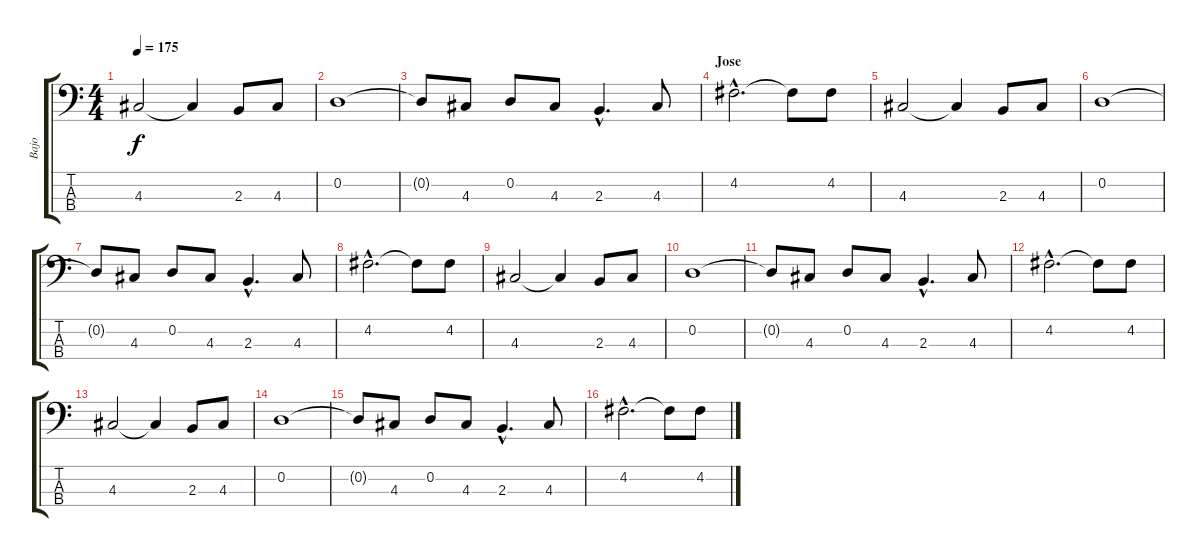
\track ("Bajo" "Bajo") {instrument electricbassfinger}
\staff {score tabs}
\tuning (G2 D2 A1 E1) {hide}
\ts (4 4)
\tempo 175
\clef f4
\ks c
4.3.2{dy f} 4.3{t}.4 2.3.8 4.3.8 |
0.2.1 |
0.2{t}.8 4.3.8 0.2.8 4.3.8 2.3{hac}.4{d} 4.3.8 |
\section ("" "Jose")
4.2{hac}.2{d} 4.2{t}.8 4.2.8 |
4.3.2 4.3{t}.4 2.3.8 4.3.8 |
0.2.1 |
0.2{t}.8 4.3.8 0.2.8 4.3.8 2.3{hac}.4{d} 4.3.8 |
4.2{hac}.2{d} 4.2{t}.8 4.2.8 |
4.3.2 4.3{t}.4 2.3.8 4.3.8 |
0.2.1 |
0.2{t}.8 4.3.8 0.2.8 4.3.8 2.3{hac}.4{d} 4.3.8 |
4.2{hac}.2{d} 4.2{t}.8 4.2.8 |
4.3.2 4.3{t}.4 2.3.8 4.3.8 |
0.2.1 |
0.2{t}.8 4.3.8 0.2.8 4.3.8 2.3{hac}.4{d} 4.3.8 |
4.2{hac}.2{d} 4.2{t}.8 4.2.8
